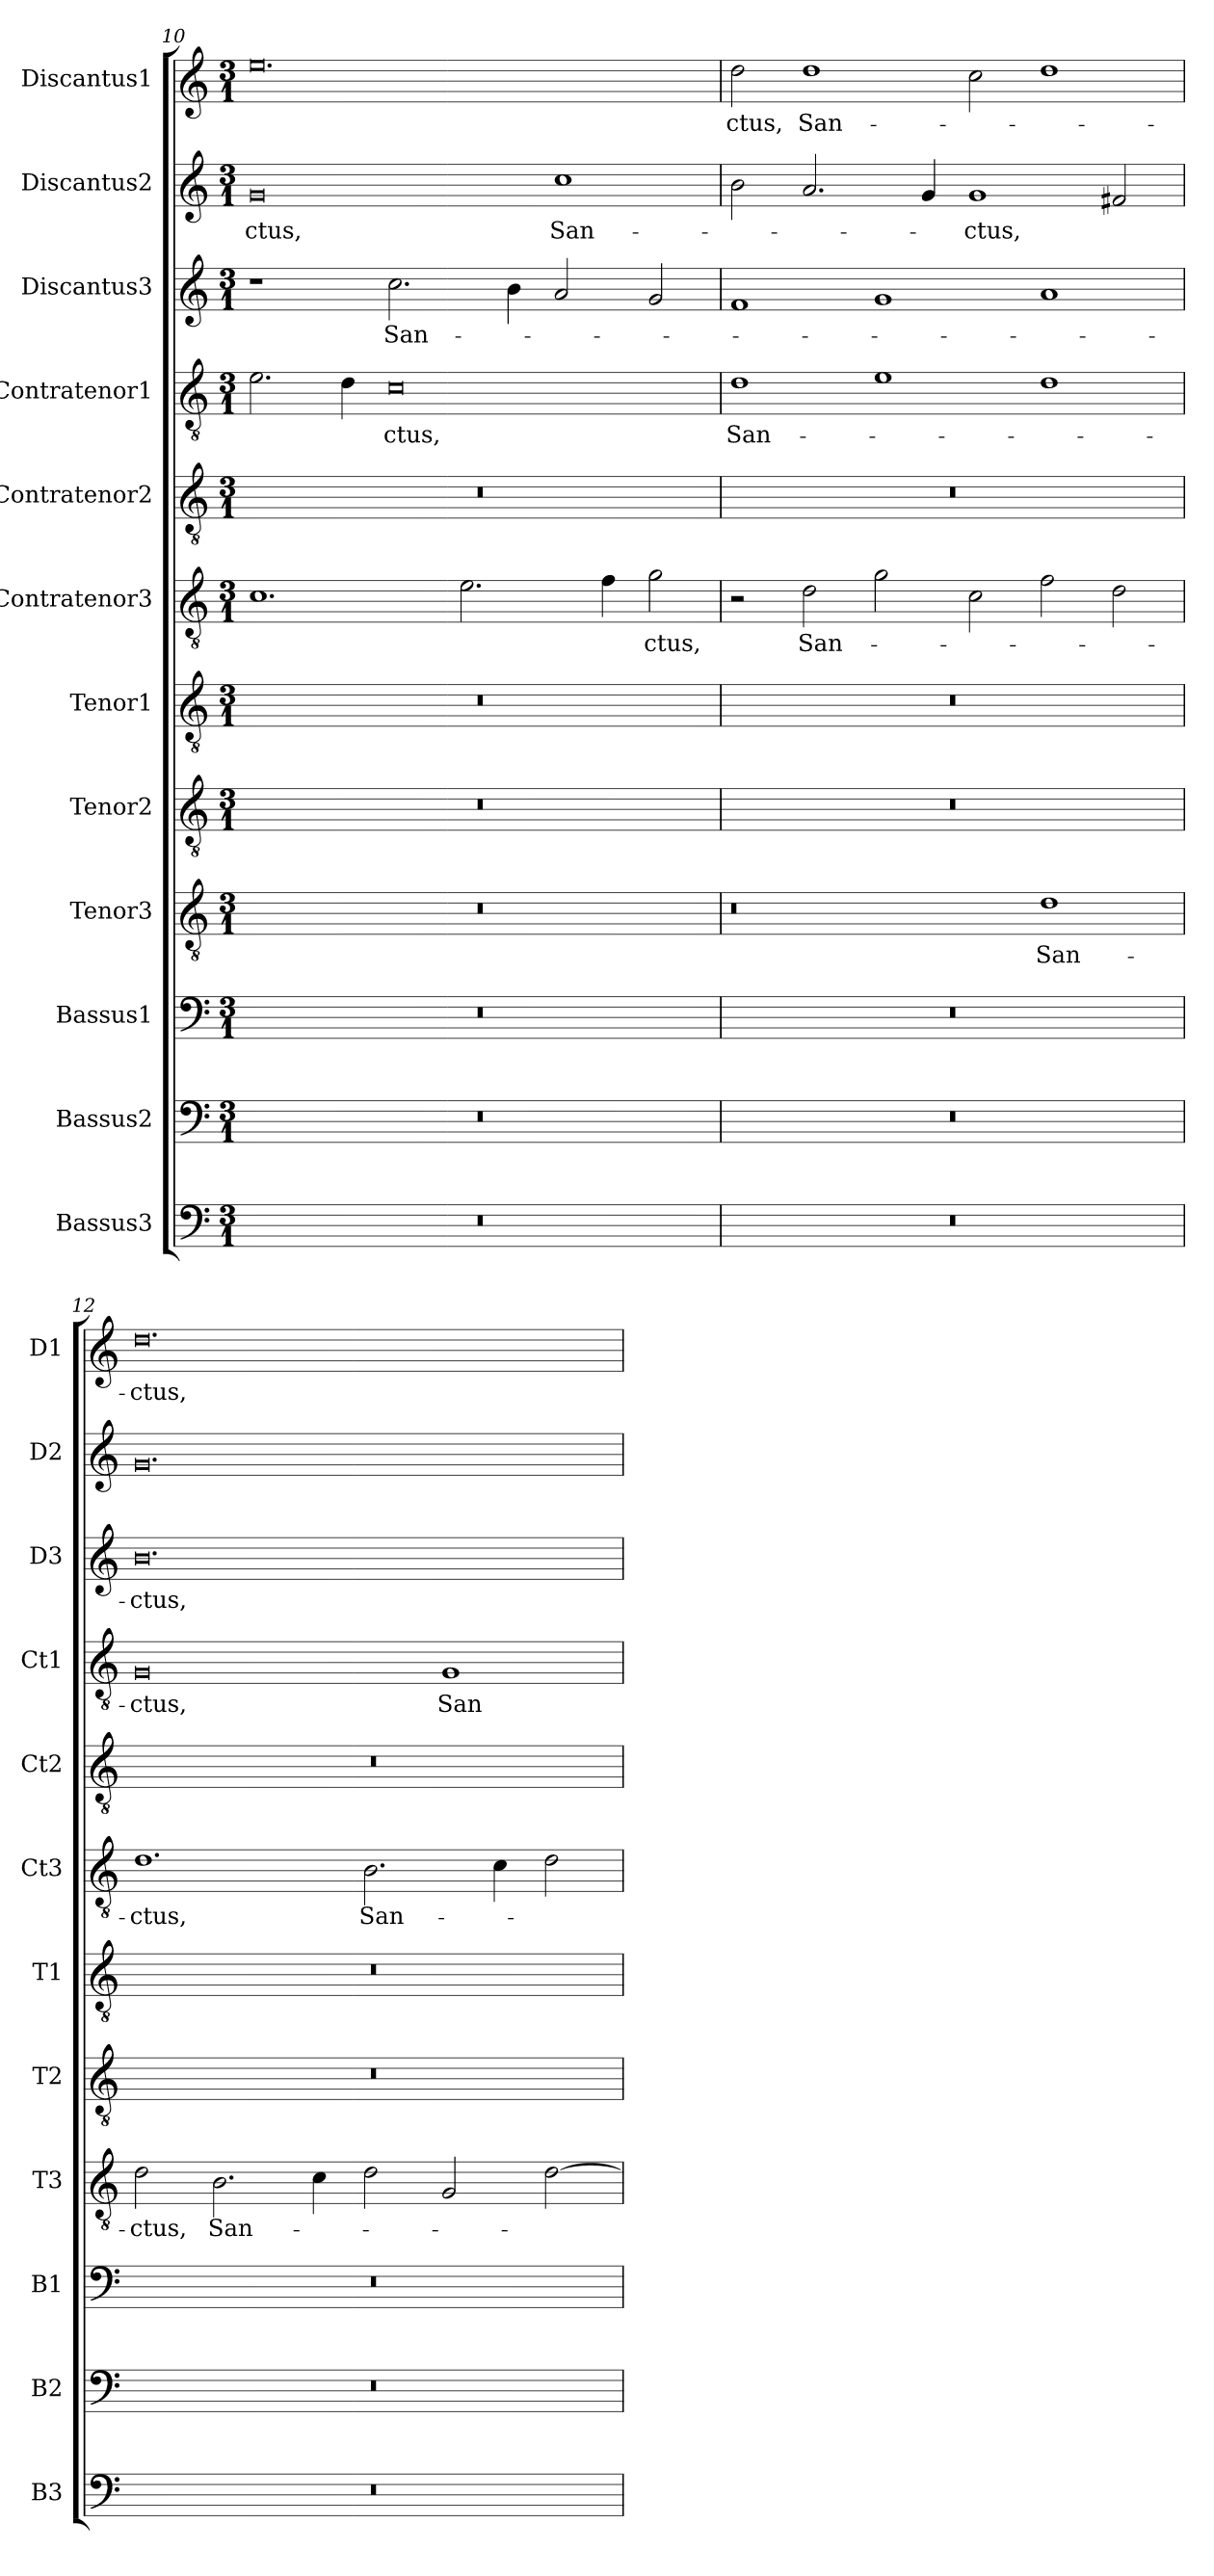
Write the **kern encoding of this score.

**kern	**kern	**kern	**kern	**text	**kern	**kern	**kern	**text	**kern	**kern	**text	**kern	**text	**kern	**text	**kern	**text
*part12	*part11	*part10	*part9	*part9	*part8	*part7	*part6	*part6	*part5	*part4	*part4	*part3	*part3	*part2	*part2	*part1	*part1
*staff12	*staff11	*staff10	*staff9	*staff9	*staff8	*staff7	*staff6	*staff6	*staff5	*staff4	*staff4	*staff3	*staff3	*staff2	*staff2	*staff1	*staff1
*I"Bassus3	*I"Bassus2	*I"Bassus1	*I"Tenor3	*	*I"Tenor2	*I"Tenor1	*I"Contratenor3	*	*I"Contratenor2	*I"Contratenor1	*	*I"Discantus3	*	*I"Discantus2	*	*I"Discantus1	*
*I'B3	*I'B2	*I'B1	*I'T3	*	*I'T2	*I'T1	*I'Ct3	*	*I'Ct2	*I'Ct1	*	*I'D3	*	*I'D2	*	*I'D1	*
*clefF4	*clefF4	*clefF4	*clefGv2	*	*clefGv2	*clefGv2	*clefGv2	*	*clefGv2	*clefGv2	*	*clefG2	*	*clefG2	*	*clefG2	*
*k[]	*k[]	*k[]	*k[]	*	*k[]	*k[]	*k[]	*	*k[]	*k[]	*	*k[]	*	*k[]	*	*k[]	*
*M3/1	*M3/1	*M3/1	*M3/1	*	*M3/1	*M3/1	*M3/1	*	*M3/1	*M3/1	*	*M3/1	*	*M3/1	*	*M3/1	*
=10	=10	=10	=10	=10	=10	=10	=10	=10	=10	=10	=10	=10	=10	=10	=10	=10	=10
0.r	0.r	0.r	0.r	.	0.r	0.r	1.c	.	0.r	2.e	.	1r	.	0g	-ctus,	0.ee	.
.	.	.	.	.	.	.	.	.	.	4d	.	.	.	.	.	.	.
.	.	.	.	.	.	.	.	.	.	0c	-ctus,	2.cc	San-	.	.	.	.
.	.	.	.	.	.	.	2.e	.	.	.	.	.	.	.	.	.	.
.	.	.	.	.	.	.	.	.	.	.	.	4b	.	.	.	.	.
.	.	.	.	.	.	.	.	.	.	.	.	2a	.	1cc	San-	.	.
.	.	.	.	.	.	.	4f	.	.	.	.	.	.	.	.	.	.
.	.	.	.	.	.	.	2g	-ctus,	.	.	.	2g	.	.	.	.	.
=11	=11	=11	=11	=11	=11	=11	=11	=11	=11	=11	=11	=11	=11	=11	=11	=11	=11
0.r	0.r	0.r	0r	.	0.r	0.r	2r	.	0.r	1d	San-	1f	.	2b	.	2dd	-ctus,
.	.	.	.	.	.	.	2d	San-	.	.	.	.	.	2.a	.	1dd	San-
.	.	.	.	.	.	.	2g	.	.	1e	.	1g	.	.	.	.	.
.	.	.	.	.	.	.	.	.	.	.	.	.	.	4g	.	.	.
.	.	.	.	.	.	.	2c	.	.	.	.	.	.	1g	-ctus,	2cc	.
.	.	.	1d	San-	.	.	2f	.	.	1d	.	1a	.	.	.	1dd	.
.	.	.	.	.	.	.	2d	.	.	.	.	.	.	2f#X	.	.	.
=12	=12	=12	=12	=12	=12	=12	=12	=12	=12	=12	=12	=12	=12	=12	=12	=12	=12
0.r	0.r	0.r	2d	-ctus,	0.r	0.r	1.d	-ctus,	0.r	0G	-ctus,	0.b	-ctus,	0.g	.	0.dd	-ctus,
.	.	.	2.B	San-	.	.	.	.	.	.	.	.	.	.	.	.	.
.	.	.	4c	.	.	.	.	.	.	.	.	.	.	.	.	.	.
.	.	.	2d	.	.	.	2.B	San-	.	.	.	.	.	.	.	.	.
.	.	.	2G	.	.	.	.	.	.	1G	San-	.	.	.	.	.	.
.	.	.	.	.	.	.	4c	.	.	.	.	.	.	.	.	.	.
.	.	.	[2d	.	.	.	2d	.	.	.	.	.	.	.	.	.	.
=	=	=	=	=	=	=	=	=	=	=	=	=	=	=	=	=	=
*-	*-	*-	*-	*-	*-	*-	*-	*-	*-	*-	*-	*-	*-	*-	*-	*-	*-
